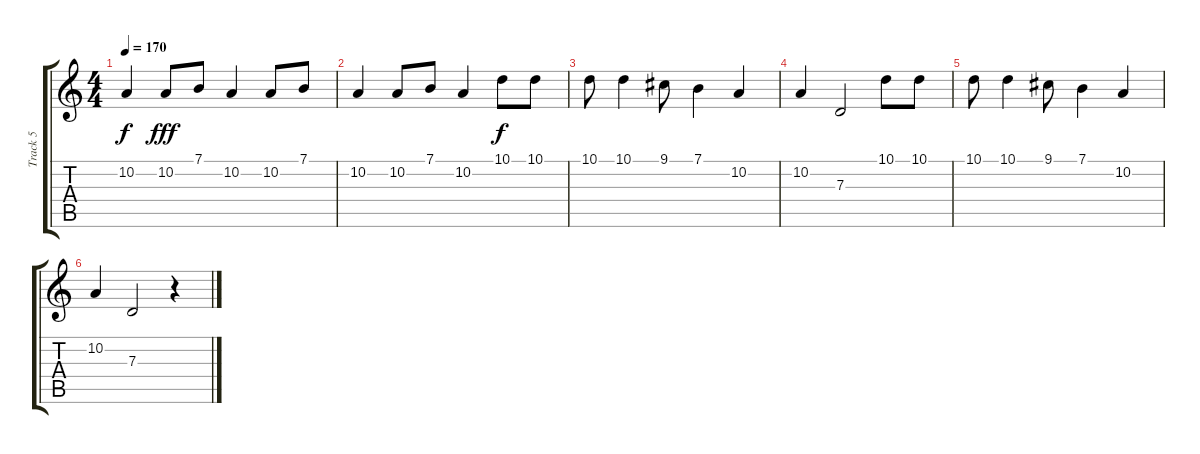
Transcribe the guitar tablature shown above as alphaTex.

\track ("Track 5" "Track 5") {instrument lead2sawtooth}
\staff {score tabs}
\tuning (E4 B3 G3 D3 A2 E2) {hide}
\ts (4 4)
\tempo 170
\clef g2
\ks c
10.2.4{dy f} 10.2.8{dy fff} 7.1.8 10.2.4 10.2.8 7.1.8 |
10.2.4 10.2.8 7.1.8 10.2.4 10.1.8{dy f} 10.1.8 |
10.1.8 10.1.4 9.1.8 7.1.4 10.2.4 |
10.2.4 7.3.2 10.1.8 10.1.8 |
10.1.8 10.1.4 9.1.8 7.1.4 10.2.4 |
10.2.4 7.3.2 r.4
